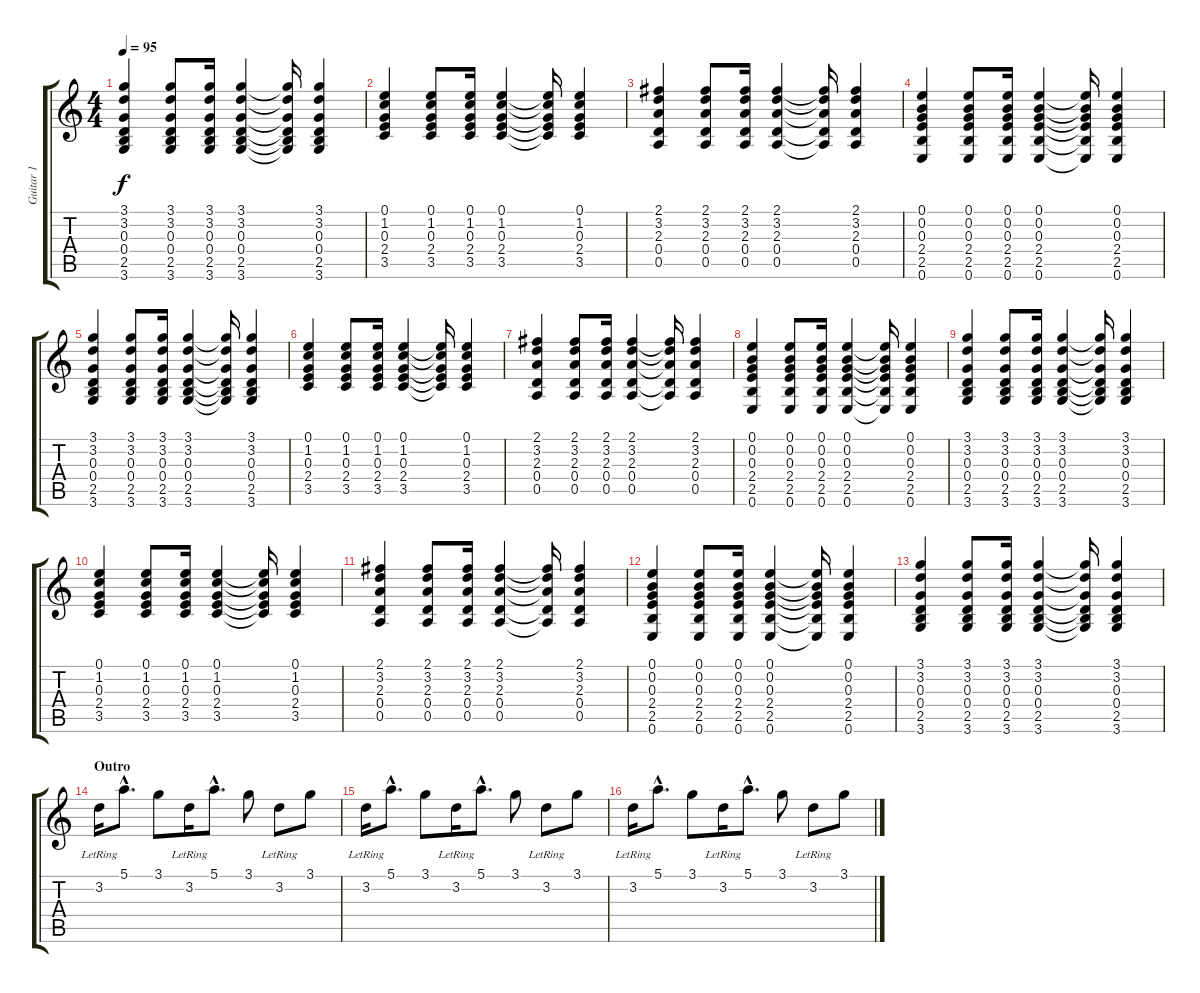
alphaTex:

\track ("Guitar 1" "Guitar 1") {instrument electricguitarjazz}
\staff {score tabs}
\tuning (E4 B3 G3 D3 A2 E2) {hide}
\ts (4 4)
\tempo 95
\clef g2
\ks c
(3.1 3.2 0.3 0.4 2.5 3.6).4{dy f} (3.1 3.2 0.3 0.4 2.5 3.6).8 (3.1 3.2 0.3 0.4 2.5 3.6).16 (3.1 3.2 0.3 0.4 2.5 3.6).4 (3.1{t} 3.2{t} 0.3{t} 0.4{t} 2.5{t} 3.6{t}).16 (3.1 3.2 0.3 0.4 2.5 3.6).4 |
(0.1 1.2 0.3 2.4 3.5).4 (0.1 1.2 0.3 2.4 3.5).8 (0.1 1.2 0.3 2.4 3.5).16 (0.1 1.2 0.3 2.4 3.5).4 (0.1{t} 1.2{t} 0.3{t} 2.4{t} 3.5{t}).16 (0.1 1.2 0.3 2.4 3.5).4 |
(2.1 3.2 2.3 0.4 0.5).4 (2.1 3.2 2.3 0.4 0.5).8 (2.1 3.2 2.3 0.4 0.5).16 (2.1 3.2 2.3 0.4 0.5).4 (2.1{t} 3.2{t} 2.3{t} 0.4{t} 0.5{t}).16 (2.1 3.2 2.3 0.4 0.5).4 |
(0.1 0.2 0.3 2.4 2.5 0.6).4 (0.1 0.2 0.3 2.4 2.5 0.6).8 (0.1 0.2 0.3 2.4 2.5 0.6).16 (0.1 0.2 0.3 2.4 2.5 0.6).4 (0.1{t} 0.2{t} 0.3{t} 2.4{t} 2.5{t} 0.6{t}).16 (0.1 0.2 0.3 2.4 2.5 0.6).4 |
(3.1 3.2 0.3 0.4 2.5 3.6).4 (3.1 3.2 0.3 0.4 2.5 3.6).8 (3.1 3.2 0.3 0.4 2.5 3.6).16 (3.1 3.2 0.3 0.4 2.5 3.6).4 (3.1{t} 3.2{t} 0.3{t} 0.4{t} 2.5{t} 3.6{t}).16 (3.1 3.2 0.3 0.4 2.5 3.6).4 |
(0.1 1.2 0.3 2.4 3.5).4 (0.1 1.2 0.3 2.4 3.5).8 (0.1 1.2 0.3 2.4 3.5).16 (0.1 1.2 0.3 2.4 3.5).4 (0.1{t} 1.2{t} 0.3{t} 2.4{t} 3.5{t}).16 (0.1 1.2 0.3 2.4 3.5).4 |
(2.1 3.2 2.3 0.4 0.5).4 (2.1 3.2 2.3 0.4 0.5).8 (2.1 3.2 2.3 0.4 0.5).16 (2.1 3.2 2.3 0.4 0.5).4 (2.1{t} 3.2{t} 2.3{t} 0.4{t} 0.5{t}).16 (2.1 3.2 2.3 0.4 0.5).4 |
(0.1 0.2 0.3 2.4 2.5 0.6).4 (0.1 0.2 0.3 2.4 2.5 0.6).8 (0.1 0.2 0.3 2.4 2.5 0.6).16 (0.1 0.2 0.3 2.4 2.5 0.6).4 (0.1{t} 0.2{t} 0.3{t} 2.4{t} 2.5{t} 0.6{t}).16 (0.1 0.2 0.3 2.4 2.5 0.6).4 |
(3.1 3.2 0.3 0.4 2.5 3.6).4 (3.1 3.2 0.3 0.4 2.5 3.6).8 (3.1 3.2 0.3 0.4 2.5 3.6).16 (3.1 3.2 0.3 0.4 2.5 3.6).4 (3.1{t} 3.2{t} 0.3{t} 0.4{t} 2.5{t} 3.6{t}).16 (3.1 3.2 0.3 0.4 2.5 3.6).4 |
(0.1 1.2 0.3 2.4 3.5).4 (0.1 1.2 0.3 2.4 3.5).8 (0.1 1.2 0.3 2.4 3.5).16 (0.1 1.2 0.3 2.4 3.5).4 (0.1{t} 1.2{t} 0.3{t} 2.4{t} 3.5{t}).16 (0.1 1.2 0.3 2.4 3.5).4 |
(2.1 3.2 2.3 0.4 0.5).4 (2.1 3.2 2.3 0.4 0.5).8 (2.1 3.2 2.3 0.4 0.5).16 (2.1 3.2 2.3 0.4 0.5).4 (2.1{t} 3.2{t} 2.3{t} 0.4{t} 0.5{t}).16 (2.1 3.2 2.3 0.4 0.5).4 |
(0.1 0.2 0.3 2.4 2.5 0.6).4 (0.1 0.2 0.3 2.4 2.5 0.6).8 (0.1 0.2 0.3 2.4 2.5 0.6).16 (0.1 0.2 0.3 2.4 2.5 0.6).4 (0.1{t} 0.2{t} 0.3{t} 2.4{t} 2.5{t} 0.6{t}).16 (0.1 0.2 0.3 2.4 2.5 0.6).4 |
(3.1 3.2 0.3 0.4 2.5 3.6).4 (3.1 3.2 0.3 0.4 2.5 3.6).8 (3.1 3.2 0.3 0.4 2.5 3.6).16 (3.1 3.2 0.3 0.4 2.5 3.6).4 (3.1{t} 3.2{t} 0.3{t} 0.4{t} 2.5{t} 3.6{t}).16 (3.1 3.2 0.3 0.4 2.5 3.6).4 |
\section ("" "Outro")
3.2{lr}.16 5.1{hac}.8{d} 3.1.8 3.2{lr}.16 5.1{hac}.8{d} 3.1.8 3.2{lr}.8 3.1.8 |
3.2{lr}.16 5.1{hac}.8{d} 3.1.8 3.2{lr}.16 5.1{hac}.8{d} 3.1.8 3.2{lr}.8 3.1.8 |
3.2{lr}.16 5.1{hac}.8{d} 3.1.8 3.2{lr}.16 5.1{hac}.8{d} 3.1.8 3.2{lr}.8 3.1.8
